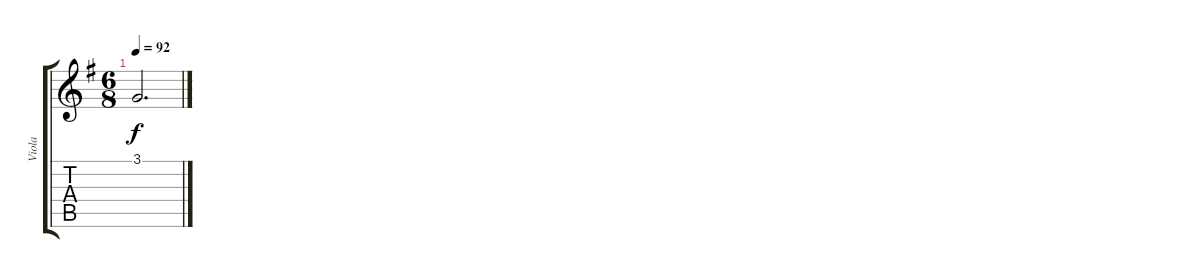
\track ("Viola" "Viola") {instrument viola}
\staff {score tabs}
\tuning (E4 B3 G3 D3 A2 E2) {hide}
\ts (6 8)
\tempo 92
\clef g2
\ks g
3.1{t}.2{d dy f}
